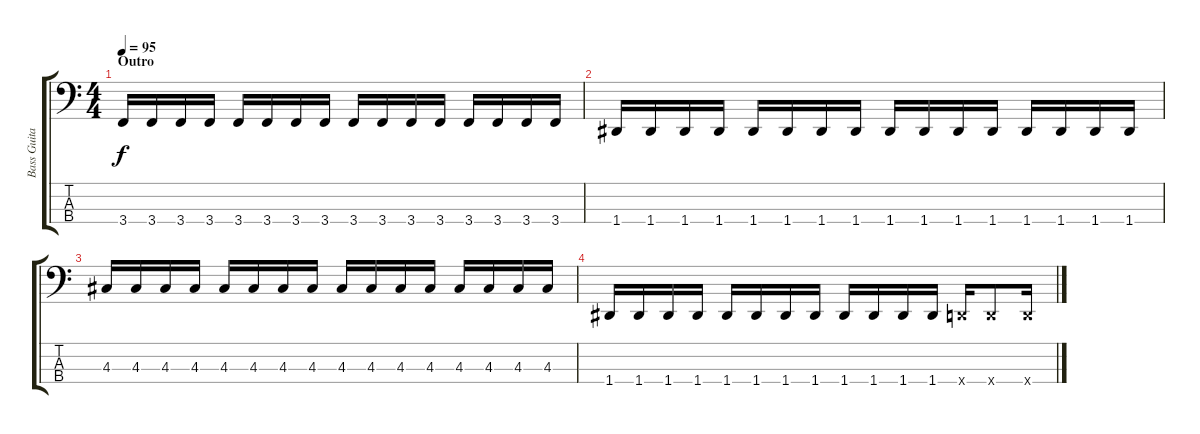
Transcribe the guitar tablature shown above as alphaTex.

\track ("Bass Guitar" "Bass Guita") {instrument electricbasspick}
\staff {score tabs}
\tuning (G2 D2 A1 D1) {hide}
\ts (4 4)
\section ("" "Outro")
\tempo 95
\clef f4
\ks c
3.4.16{dy f} 3.4.16 3.4.16 3.4.16 3.4.16 3.4.16 3.4.16 3.4.16 3.4.16 3.4.16 3.4.16 3.4.16 3.4.16 3.4.16 3.4.16 3.4.16 |
1.4.16 1.4.16 1.4.16 1.4.16 1.4.16 1.4.16 1.4.16 1.4.16 1.4.16 1.4.16 1.4.16 1.4.16 1.4.16 1.4.16 1.4.16 1.4.16 |
4.3.16 4.3.16 4.3.16 4.3.16 4.3.16 4.3.16 4.3.16 4.3.16 4.3.16 4.3.16 4.3.16 4.3.16 4.3.16 4.3.16 4.3.16 4.3.16 |
1.4.16 1.4.16 1.4.16 1.4.16 1.4.16 1.4.16 1.4.16 1.4.16 1.4.16 1.4.16 1.4.16 1.4.16 0.4{x}.16 0.4{x}.8 0.4{x}.16
